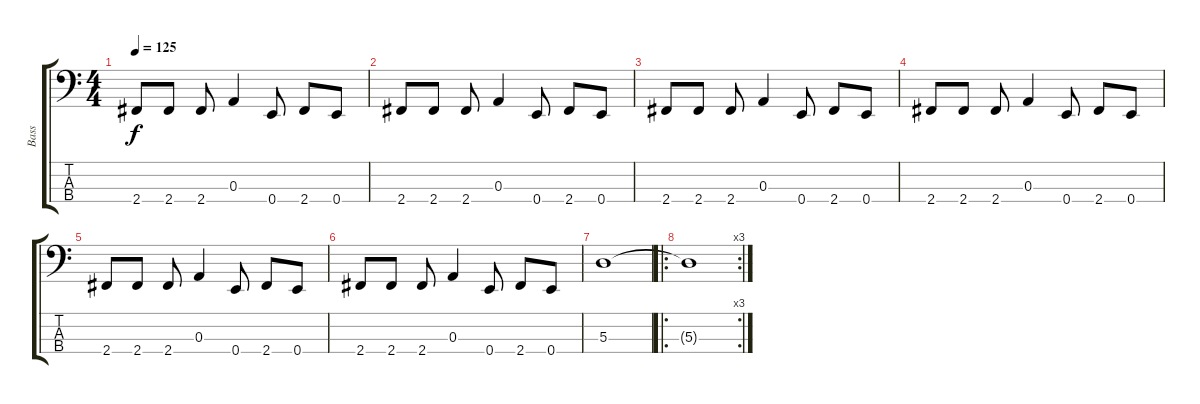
\track ("Bass" "Bass") {instrument acousticguitarnylon}
\staff {score tabs}
\tuning (G2 D2 A1 E1) {hide}
\ts (4 4)
\tempo 125
\clef f4
\ks c
2.4.8{dy f} 2.4.8 2.4.8 0.3.4 0.4.8 2.4.8 0.4.8 |
2.4.8 2.4.8 2.4.8 0.3.4 0.4.8 2.4.8 0.4.8 |
2.4.8 2.4.8 2.4.8 0.3.4 0.4.8 2.4.8 0.4.8 |
2.4.8 2.4.8 2.4.8 0.3.4 0.4.8 2.4.8 0.4.8 |
2.4.8 2.4.8 2.4.8 0.3.4 0.4.8 2.4.8 0.4.8 |
2.4.8 2.4.8 2.4.8 0.3.4 0.4.8 2.4.8 0.4.8 |
5.3.1 |
\ro
\rc 3
5.3{t}.1
